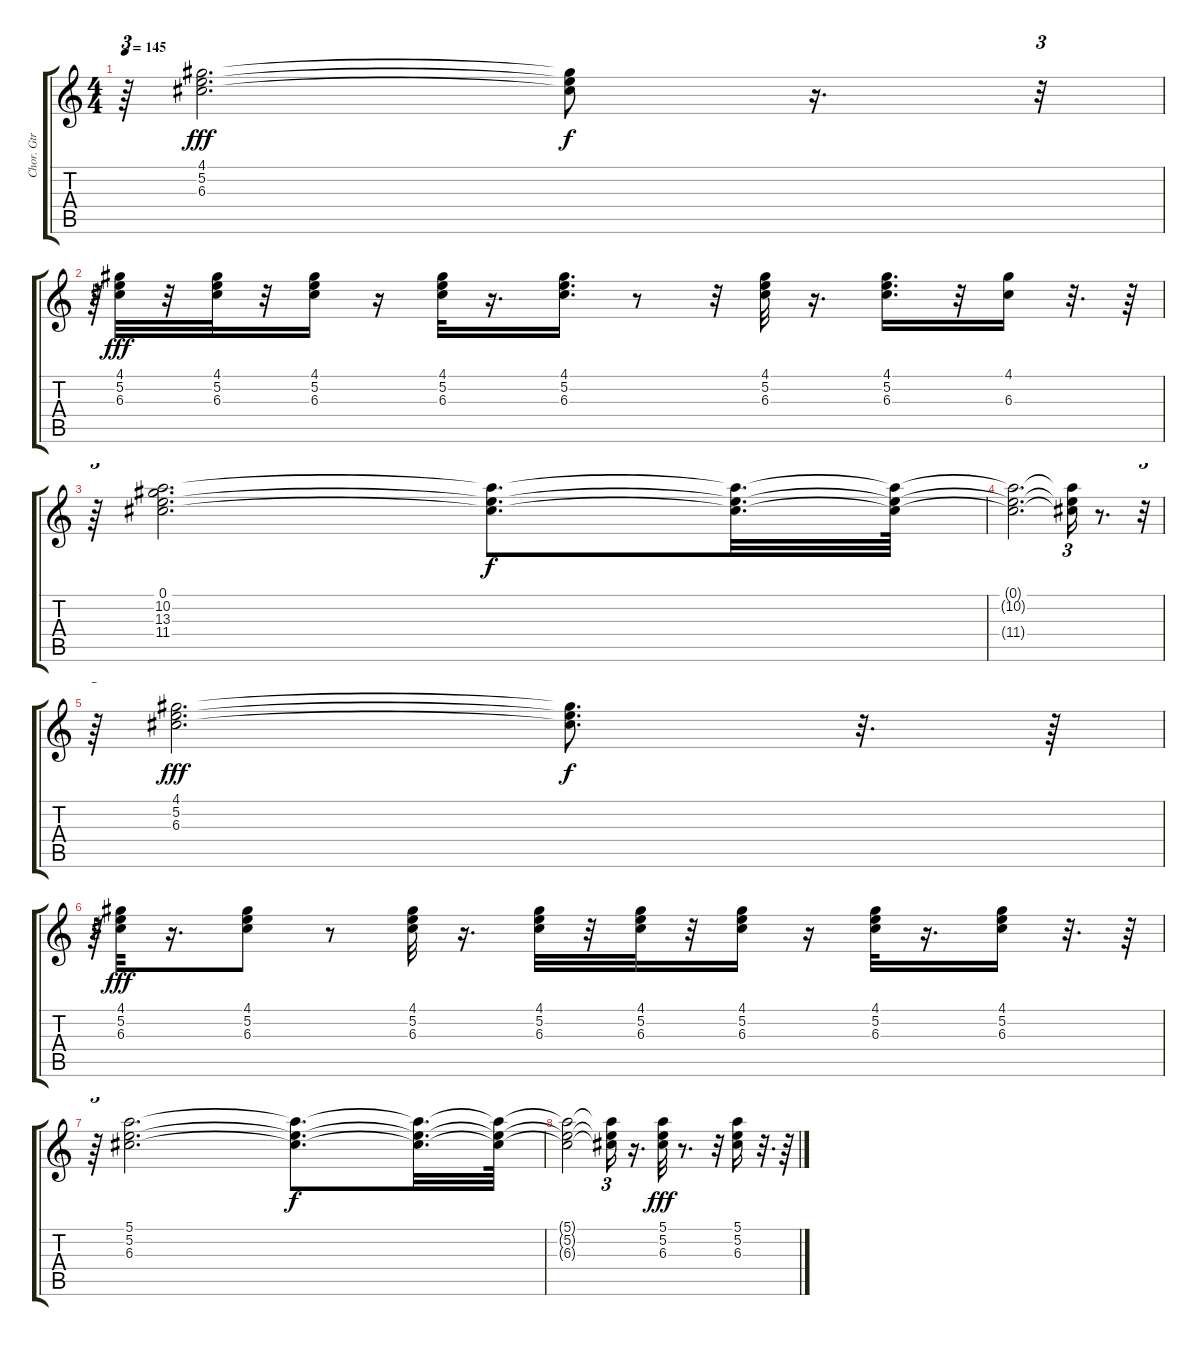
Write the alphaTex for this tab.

\track ("Chor. Gtr" "Chor. Gtr") {instrument electricguitarclean}
\staff {score tabs}
\tuning (E4 B3 G3 D3 A2 E2) {hide}
\ts (4 4)
\tempo 145
\clef g2
\ks c
r.64{tu (3 2) dy f} (4.1 5.2 6.3).2{d dy fff} (4.1{t} 5.2{t} 6.3{t}).8{dy f} r.16{d} r.32{tu (3 2)} |
r.64{tu (3 2)} (4.1 5.2 6.3).32{dy fff} r.32 (4.1 5.2 6.3).32 r.32 (4.1 5.2 6.3).16 r.16 (4.1 5.2 6.3).32 r.16{d} (4.1 5.2 6.3).16{d} r.8 r.32 (4.1 5.2 6.3).32 r.16{d} (4.1 5.2 6.3).16{d} r.32 (4.1 6.3).16 r.32{d} r.64 |
r.64{tu (3 2)} (0.1 10.2 13.3 11.4).2{d} (0.1{t} 10.2{t} 11.4{t}).8{d dy f} (0.1{t} 10.2{t} 11.4{t}).32{d} (0.1{t} 10.2{t} 11.4{t}).64 |
(0.1{t} 10.2{t} 11.4{t}).2{d} (0.1{t} 10.2{t} 11.4{t}).16{tu (3 2)} r.8{d} r.32{tu (3 2)} |
r.64{tu (3 2)} (4.1 5.2 6.3).2{d dy fff} (4.1{t} 5.2{t} 6.3{t}).8{d dy f} r.32{d} r.64 |
r.64{tu (3 2)} (4.1 5.2 6.3).32{dy fff} r.16{d} (4.1 5.2 6.3).8 r.8 (4.1 5.2 6.3).32 r.16{d} (4.1 5.2 6.3).32 r.32 (4.1 5.2 6.3).32 r.32 (4.1 5.2 6.3).16 r.16 (4.1 5.2 6.3).32 r.16{d} (4.1 5.2 6.3).16 r.32{d} r.64 |
r.64{tu (3 2)} (5.1 5.2 6.3).2{d} (5.1{t} 5.2{t} 6.3{t}).8{d dy f} (5.1{t} 5.2{t} 6.3{t}).32{d} (5.1{t} 5.2{t} 6.3{t}).64 |
(5.1{t} 5.2{t} 6.3{t}).2 (5.1{t} 5.2{t} 6.3{t}).16{tu (3 2)} r.16{d} (5.1 5.2 6.3).32{dy fff} r.8{d} r.32 (5.1 5.2 6.3).16 r.32{d} r.64
